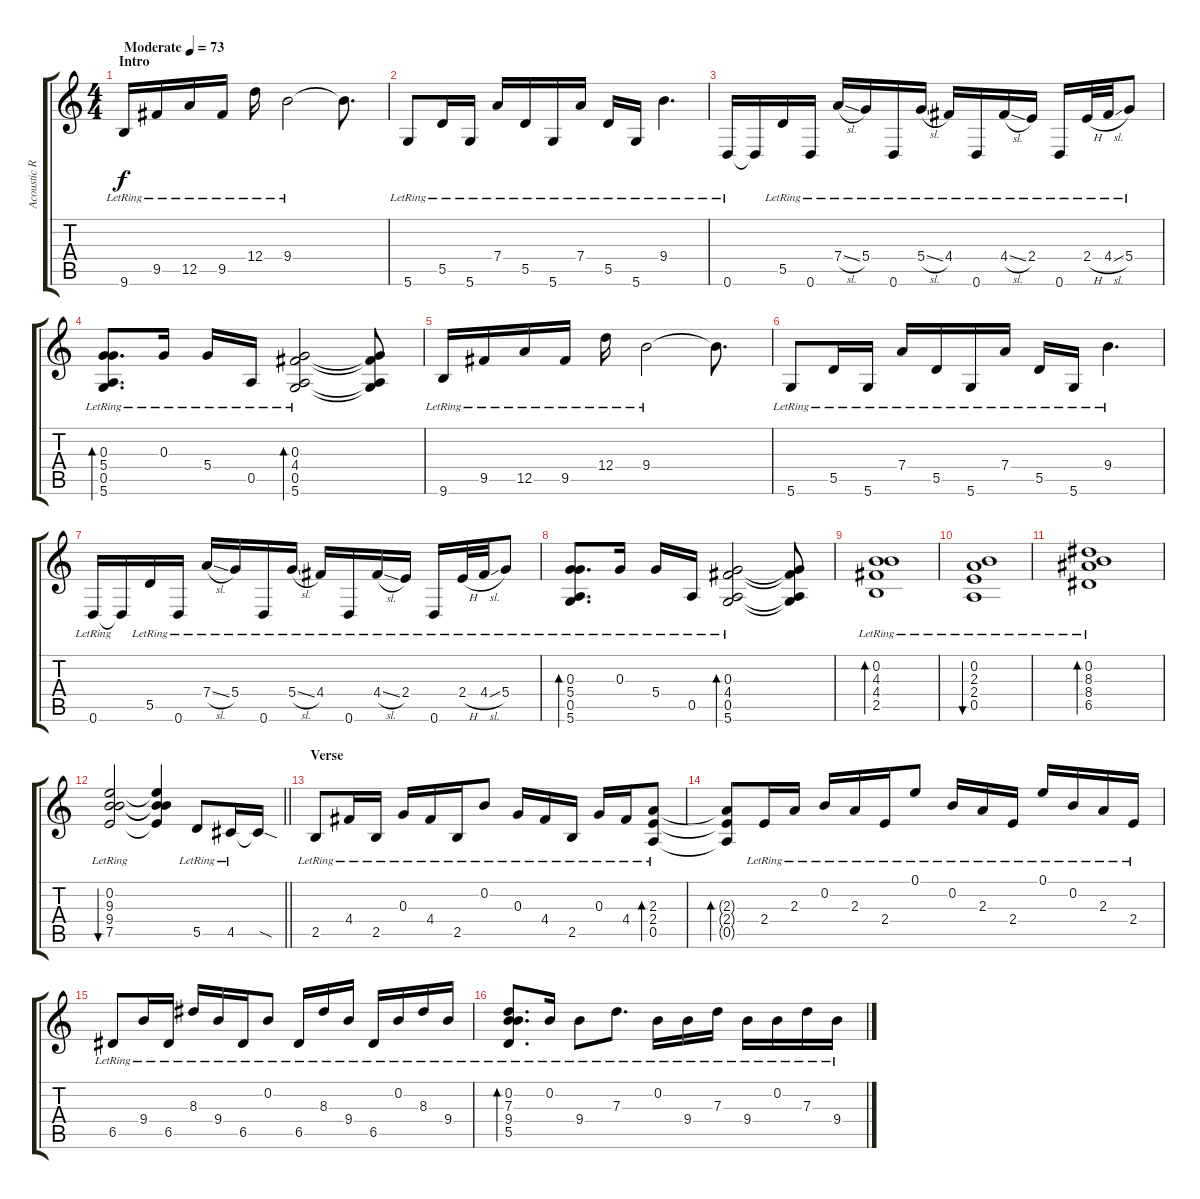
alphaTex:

\track ("Acoustic R" "Acoustic R") {instrument acousticguitarsteel}
\staff {score tabs}
\tuning (E4 B3 G3 D3 A2 D2) {hide}
\ts (4 4)
\section ("" "Intro")
\tempo (73 "Moderate")
\clef g2
\ks c
9.6{lr}.16{dy f instrument acousticguitarsteel} 9.5{lr}.16 12.5{lr}.16 9.5{lr}.16 12.4{lr}.16 9.4{lr}.2 9.4{t}.8{d} |
5.6{lr}.8 5.5{lr}.16 5.6{lr}.16 7.4{lr}.16 5.5{lr}.16 5.6{lr}.16 7.4{lr}.16 5.5{lr}.16 5.6{lr}.16 9.4{lr}.4{d} |
0.6{lr}.16 0.6{t}.16 5.5{lr}.16 0.6{lr}.16 7.4{sl lr}.16 5.4{lr}.16 0.6{lr}.16 5.4{sl lr}.16 4.4{lr}.16 0.6{lr}.16 4.4{sl lr}.16 2.4{lr}.16 0.6{lr}.16 2.4{h lr}.32 4.4{sl lr}.32 5.4{lr}.8 |
(0.3{lr} 5.4{lr} 0.5{lr} 5.6{lr}).8{d bd 120} 0.3{lr}.16 5.4{lr}.16 0.5{lr}.16 (0.3{lr} 4.4{lr} 0.5{lr} 5.6{lr}).2{bd 120} (0.3{t} 4.4{t} 0.5{t} 5.6{t}).8 |
9.6{lr}.16 9.5{lr}.16 12.5{lr}.16 9.5{lr}.16 12.4{lr}.16 9.4{lr}.2 9.4{t}.8{d} |
5.6{lr}.8 5.5{lr}.16 5.6{lr}.16 7.4{lr}.16 5.5{lr}.16 5.6{lr}.16 7.4{lr}.16 5.5{lr}.16 5.6{lr}.16 9.4{lr}.4{d} |
0.6{lr}.16 0.6{t}.16 5.5{lr}.16 0.6{lr}.16 7.4{sl lr}.16 5.4{lr}.16 0.6{lr}.16 5.4{sl lr}.16 4.4{lr}.16 0.6{lr}.16 4.4{sl lr}.16 2.4{lr}.16 0.6{lr}.16 2.4{h lr}.32 4.4{sl lr}.32 5.4{lr}.8 |
(0.3{lr} 5.4{lr} 0.5{lr} 5.6{lr}).8{d bd 120} 0.3{lr}.16 5.4{lr}.16 0.5{lr}.16 (0.3{lr} 4.4{lr} 0.5{lr} 5.6{lr}).2{bd 120} (0.3{t} 4.4{t} 0.5{t} 5.6{t}).8 |
(0.2{lr} 4.3{lr} 4.4{lr} 2.5{lr}).1{bd 240} |
(0.2{lr} 2.3{lr} 2.4{lr} 0.5{lr}).1{bu 30} |
(0.2{lr} 8.3{lr} 8.4{lr} 6.5{lr}).1{bd 30} |
\barLineRight lightlight
(0.2{lr} 9.3{lr} 9.4{lr} 7.5{lr}).2{bu 30} (0.2{t} 9.3{t} 9.4{t} 7.5{t}).4 5.5{lr}.8 4.5{lr}.16 4.5{sod t}.16 |
\section ("" "Verse")
2.5{lr}.8 4.4{lr}.16 2.5{lr}.16 0.3{lr}.16 4.4{lr}.16 2.5{lr}.16 0.2{lr}.8 0.3{lr}.16 4.4{lr}.16 2.5{lr}.16 0.3{lr}.16 4.4{lr}.16 (2.3{lr} 2.4{lr} 0.5{lr}).8{bd 120} |
(2.3{t} 2.4{t} 0.5{t}).8{bd 480} 2.4{lr}.16 2.3{lr}.16 0.2{lr}.16 2.3{lr}.16 2.4{lr}.16 0.1{lr}.8 0.2{lr}.16 2.3{lr}.16 2.4{lr}.16 0.1{lr}.16 0.2{lr}.16 2.3{lr}.16 2.4{lr}.16 |
6.5{lr}.8 9.4{lr}.16 6.5{lr}.16 8.3{lr}.16 9.4{lr}.16 6.5{lr}.16 0.2{lr}.8 6.5{lr}.16 8.3{lr}.16 9.4{lr}.16 6.5{lr}.16 0.2{lr}.16 8.3{lr}.16 9.4{lr}.16 |
(0.2{lr} 7.3{lr} 9.4{lr} 5.5{lr}).8{d bd 120} 0.2{lr}.16 9.4{lr}.8 7.3{lr}.8{d} 0.2{lr}.16 9.4{lr}.16 7.3{lr}.16 9.4{lr}.16 0.2{lr}.16 7.3{lr}.16 9.4{lr}.16
